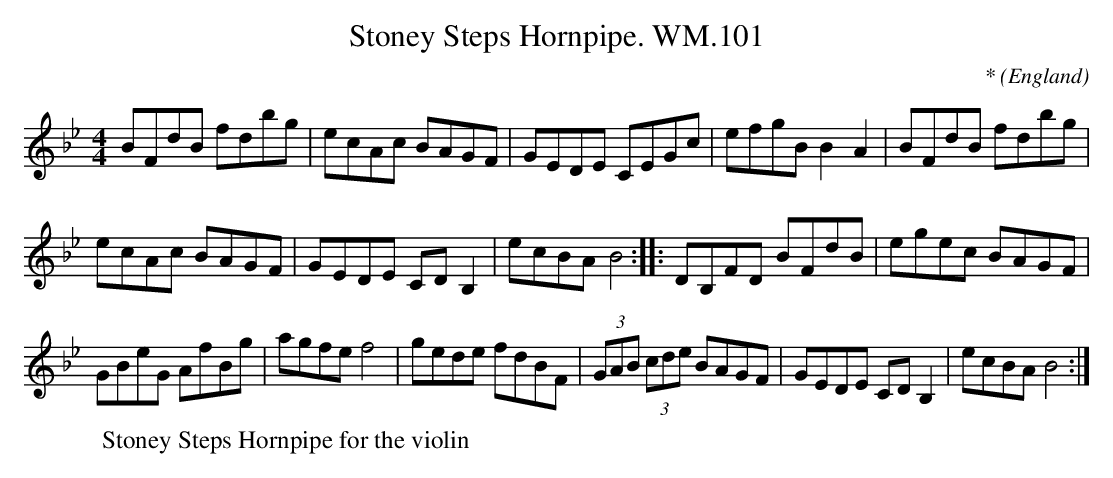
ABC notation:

X:1
T:Stoney Steps Hornpipe. WM.101
M:4/4
L:1/8
C:*
O:England
W:Stoney Steps Hornpipe for the violin
K:CDor
BFdB fdbg|ecAc BAGF|GEDE CEGc|efgBB2-A2|BFdB fdbg|!ecAc BAGF|GEDE
CDB,2|
ecBAB4:|
|:DB,FD BFdB|egec BAGF|!GBeG AfBg|agfef4|gede fdBF|(3GAB (3cde
BAGF|GEDE
CD B,2|ecBAB4:|]
